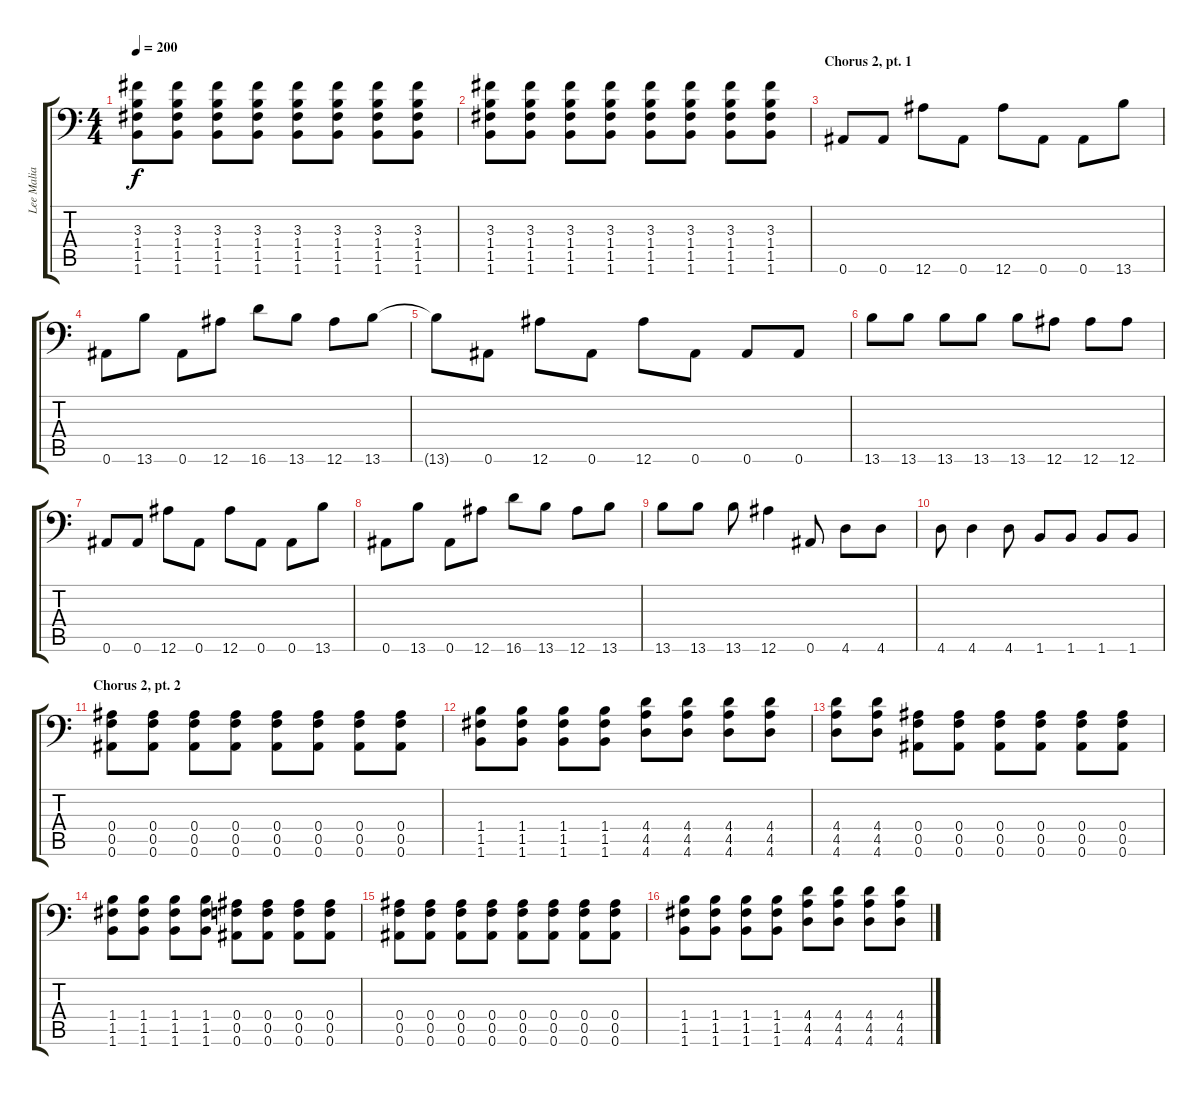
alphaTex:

\track ("Lee Malia" "Lee Malia") {instrument distortionguitar}
\staff {score tabs}
\tuning (C4 G3 Eb3 Bb2 F2 Bb1) {hide}
\ts (4 4)
\tempo 200
\clef f4
\ks c
(3.3 1.4 1.5 1.6).8{dy f} (3.3 1.4 1.5 1.6).8 (3.3 1.4 1.5 1.6).8 (3.3 1.4 1.5 1.6).8 (3.3 1.4 1.5 1.6).8 (3.3 1.4 1.5 1.6).8 (3.3 1.4 1.5 1.6).8 (3.3 1.4 1.5 1.6).8 |
(3.3 1.4 1.5 1.6).8 (3.3 1.4 1.5 1.6).8 (3.3 1.4 1.5 1.6).8 (3.3 1.4 1.5 1.6).8 (3.3 1.4 1.5 1.6).8 (3.3 1.4 1.5 1.6).8 (3.3 1.4 1.5 1.6).8 (3.3 1.4 1.5 1.6).8 |
\section ("" "Chorus 2, pt. 1")
0.6.8 0.6.8 12.6.8 0.6.8 12.6.8 0.6.8 0.6.8 13.6.8 |
0.6.8 13.6.8 0.6.8 12.6.8 16.6.8 13.6.8 12.6.8 13.6.8 |
13.6{t}.8 0.6.8 12.6.8 0.6.8 12.6.8 0.6.8 0.6.8 0.6.8 |
13.6.8 13.6.8 13.6.8 13.6.8 13.6.8 12.6.8 12.6.8 12.6.8 |
0.6.8 0.6.8 12.6.8 0.6.8 12.6.8 0.6.8 0.6.8 13.6.8 |
0.6.8 13.6.8 0.6.8 12.6.8 16.6.8 13.6.8 12.6.8 13.6.8 |
13.6.8 13.6.8 13.6.8 12.6.4 0.6.8 4.6.8 4.6.8 |
4.6.8 4.6.4 4.6.8 1.6.8 1.6.8 1.6.8 1.6.8 |
\section ("" "Chorus 2, pt. 2")
(0.4 0.5 0.6).8 (0.4 0.5 0.6).8 (0.4 0.5 0.6).8 (0.4 0.5 0.6).8 (0.4 0.5 0.6).8 (0.4 0.5 0.6).8 (0.4 0.5 0.6).8 (0.4 0.5 0.6).8 |
(1.4 1.5 1.6).8 (1.4 1.5 1.6).8 (1.4 1.5 1.6).8 (1.4 1.5 1.6).8 (4.4 4.5 4.6).8 (4.4 4.5 4.6).8 (4.4 4.5 4.6).8 (4.4 4.5 4.6).8 |
(4.4 4.5 4.6).8 (4.4 4.5 4.6).8 (0.4 0.5 0.6).8 (0.4 0.5 0.6).8 (0.4 0.5 0.6).8 (0.4 0.5 0.6).8 (0.4 0.5 0.6).8 (0.4 0.5 0.6).8 |
(1.4 1.5 1.6).8 (1.4 1.5 1.6).8 (1.4 1.5 1.6).8 (1.4 1.5 1.6).8 (0.4 0.5 0.6).8 (0.4 0.5 0.6).8 (0.4 0.5 0.6).8 (0.4 0.5 0.6).8 |
(0.4 0.5 0.6).8 (0.4 0.5 0.6).8 (0.4 0.5 0.6).8 (0.4 0.5 0.6).8 (0.4 0.5 0.6).8 (0.4 0.5 0.6).8 (0.4 0.5 0.6).8 (0.4 0.5 0.6).8 |
(1.4 1.5 1.6).8 (1.4 1.5 1.6).8 (1.4 1.5 1.6).8 (1.4 1.5 1.6).8 (4.4 4.5 4.6).8 (4.4 4.5 4.6).8 (4.4 4.5 4.6).8 (4.4 4.5 4.6).8
